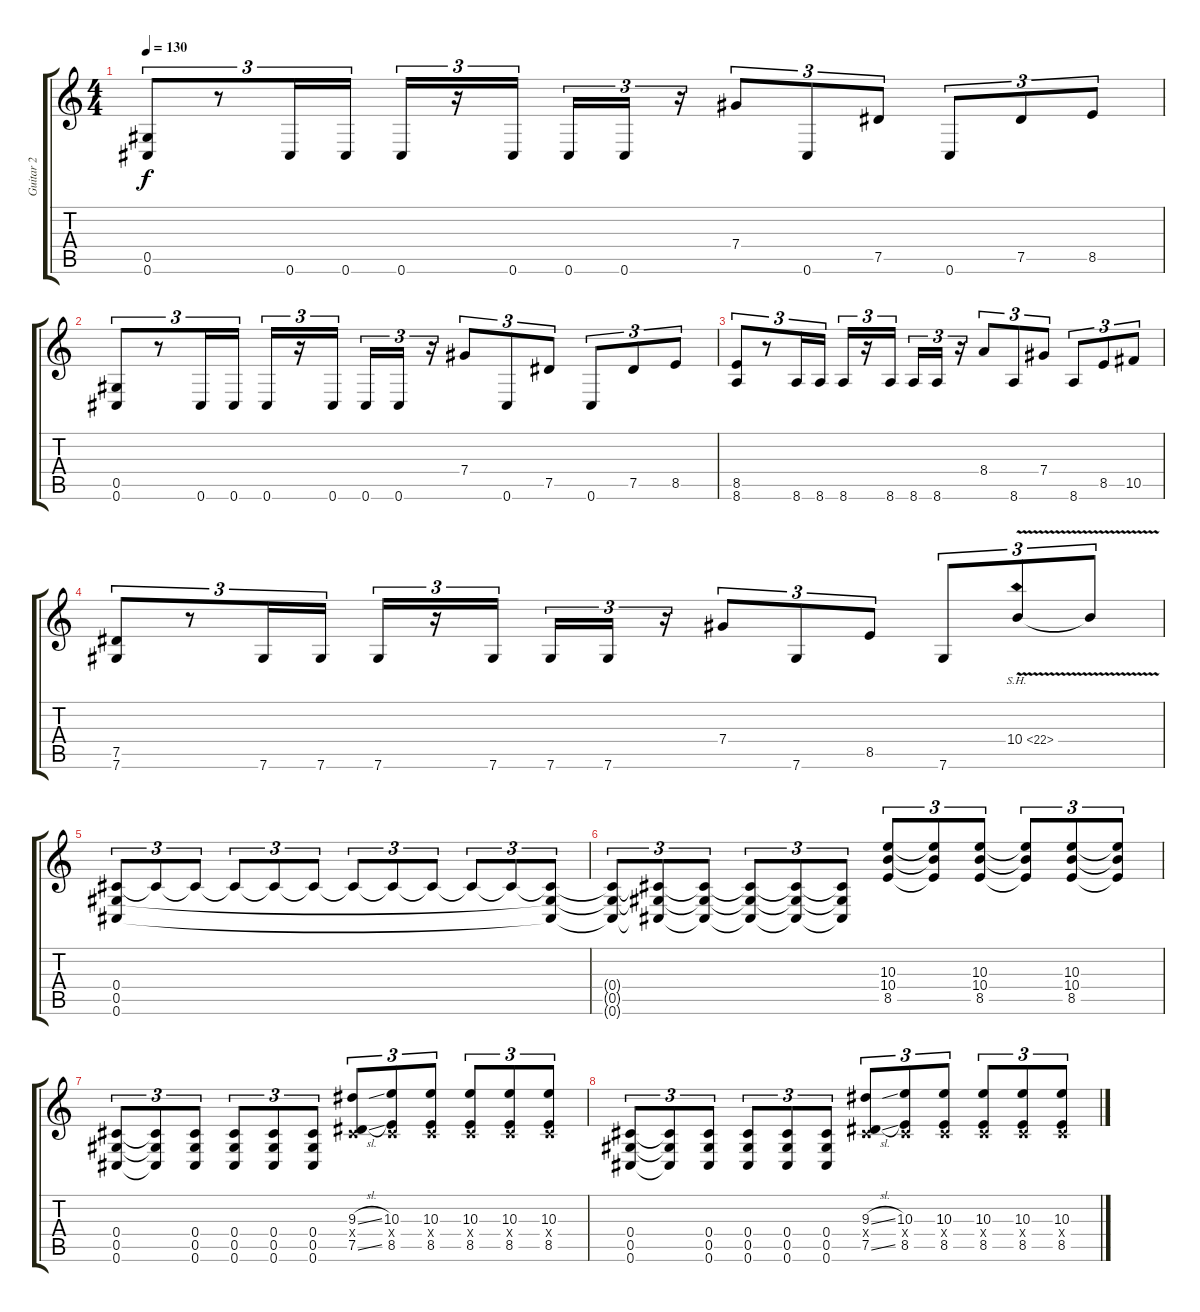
\track ("Guitar 2" "Guitar 2") {instrument distortionguitar}
\staff {score tabs}
\tuning (Eb4 Bb3 Gb3 Db3 Ab2 Db2) {hide}
\ts (4 4)
\tempo 130
\clef g2
\ks c
(0.5 0.6).8{tu (3 2) dy f} r.8{tu (3 2)} 0.6.16{tu (3 2)} 0.6.16{tu (3 2)} 0.6.16{tu (3 2)} r.16{tu (3 2)} 0.6.16{tu (3 2) beam splitsecondary} 0.6.16{tu (3 2)} 0.6.16{tu (3 2)} r.16{tu (3 2)} 7.4.8{tu (3 2)} 0.6.8{tu (3 2)} 7.5.8{tu (3 2)} 0.6.8{tu (3 2)} 7.5.8{tu (3 2)} 8.5.8{tu (3 2)} |
(0.5 0.6).8{tu (3 2)} r.8{tu (3 2)} 0.6.16{tu (3 2)} 0.6.16{tu (3 2)} 0.6.16{tu (3 2)} r.16{tu (3 2)} 0.6.16{tu (3 2) beam splitsecondary} 0.6.16{tu (3 2)} 0.6.16{tu (3 2)} r.16{tu (3 2)} 7.4.8{tu (3 2)} 0.6.8{tu (3 2)} 7.5.8{tu (3 2)} 0.6.8{tu (3 2)} 7.5.8{tu (3 2)} 8.5.8{tu (3 2)} |
(8.5 8.6).8{tu (3 2)} r.8{tu (3 2)} 8.6.16{tu (3 2)} 8.6.16{tu (3 2)} 8.6.16{tu (3 2)} r.16{tu (3 2)} 8.6.16{tu (3 2) beam splitsecondary} 8.6.16{tu (3 2)} 8.6.16{tu (3 2)} r.16{tu (3 2)} 8.4.8{tu (3 2)} 8.6.8{tu (3 2)} 7.4.8{tu (3 2)} 8.6.8{tu (3 2)} 8.5.8{tu (3 2)} 10.5.8{tu (3 2)} |
(7.5 7.6).8{tu (3 2)} r.8{tu (3 2)} 7.6.16{tu (3 2)} 7.6.16{tu (3 2)} 7.6.16{tu (3 2)} r.16{tu (3 2)} 7.6.16{tu (3 2) beam splitsecondary} 7.6.16{tu (3 2)} 7.6.16{tu (3 2)} r.16{tu (3 2)} 7.4.8{tu (3 2)} 7.6.8{tu (3 2)} 8.5.8{tu (3 2)} 7.6.8{tu (3 2)} 10.4{sh 12 v}.8{tu (3 2)} 10.4{t}.8{tu (3 2)} |
(0.4 0.5 0.6).8{tu (3 2)} 0.4{t}.8{tu (3 2)} 0.4{t}.8{tu (3 2)} 0.4{t}.8{tu (3 2)} 0.4{t}.8{tu (3 2)} 0.4{t}.8{tu (3 2)} 0.4{t}.8{tu (3 2)} 0.4{t}.8{tu (3 2)} 0.4{t}.8{tu (3 2)} 0.4{t}.8{tu (3 2)} 0.4{t}.8{tu (3 2)} (0.4{t} 0.5{t} 0.6{t}).8{tu (3 2)} |
(0.4{t} 0.5{t} 0.6{t}).8{tu (3 2)} (0.4{t} 0.5{t} 0.6{t}).8{tu (3 2)} (0.4{t} 0.5{t} 0.6{t}).8{tu (3 2)} (0.4{t} 0.5{t} 0.6{t}).8{tu (3 2)} (0.4{t} 0.5{t} 0.6{t}).8{tu (3 2)} (0.4{t} 0.5{t} 0.6{t}).8{tu (3 2)} (10.3 10.4 8.5).8{tu (3 2)} (10.3{t} 10.4{t} 8.5{t}).8{tu (3 2)} (10.3 10.4 8.5).8{tu (3 2)} (10.3{t} 10.4{t} 8.5{t}).8{tu (3 2)} (10.3 10.4 8.5).8{tu (3 2)} (10.3{t} 10.4{t} 8.5{t}).8{tu (3 2)} |
(0.4 0.5 0.6).8{tu (3 2)} (0.4{t} 0.5{t} 0.6{t}).8{tu (3 2)} (0.4 0.5 0.6).8{tu (3 2)} (0.4 0.5 0.6).8{tu (3 2)} (0.4 0.5 0.6).8{tu (3 2)} (0.4 0.5 0.6).8{tu (3 2)} (9.3{sl} 0.4{x} 7.5{sl}).8{tu (3 2)} (10.3 0.4{x} 8.5).8{tu (3 2)} (10.3 0.4{x} 8.5).8{tu (3 2)} (10.3 0.4{x} 8.5).8{tu (3 2)} (10.3 0.4{x} 8.5).8{tu (3 2)} (10.3 0.4{x} 8.5).8{tu (3 2)} |
(0.4 0.5 0.6).8{tu (3 2)} (0.4{t} 0.5{t} 0.6{t}).8{tu (3 2)} (0.4 0.5 0.6).8{tu (3 2)} (0.4 0.5 0.6).8{tu (3 2)} (0.4 0.5 0.6).8{tu (3 2)} (0.4 0.5 0.6).8{tu (3 2)} (9.3{sl} 0.4{x} 7.5{sl}).8{tu (3 2)} (10.3 0.4{x} 8.5).8{tu (3 2)} (10.3 0.4{x} 8.5).8{tu (3 2)} (10.3 0.4{x} 8.5).8{tu (3 2)} (10.3 0.4{x} 8.5).8{tu (3 2)} (10.3 0.4{x} 8.5).8{tu (3 2)}
